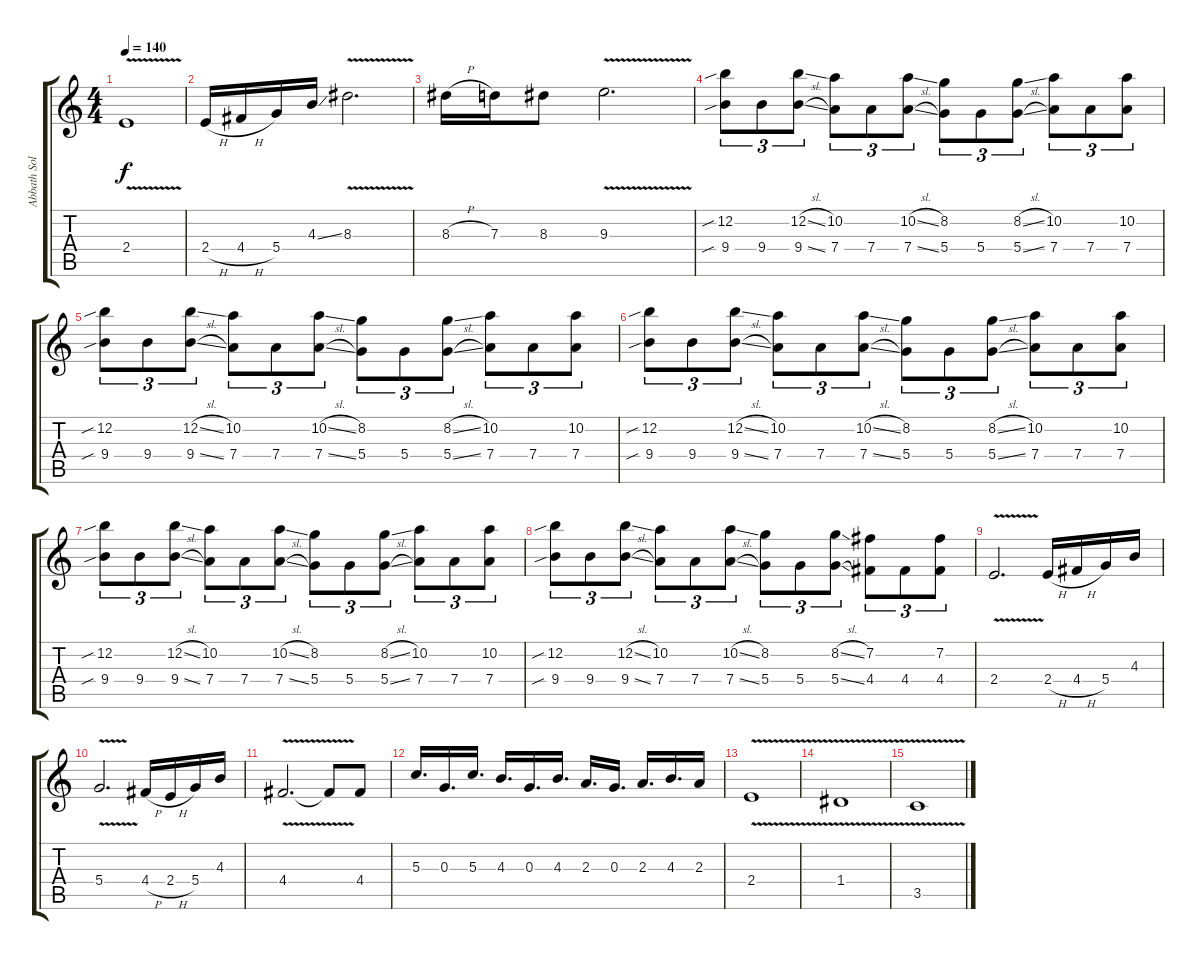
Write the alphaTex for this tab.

\track ("Abbath Solo Guitar" "Abbath Sol") {instrument distortionguitar}
\staff {score tabs}
\tuning (E4 B3 G3 D3 A2 E2) {hide}
\ts (4 4)
\tempo 140
\clef g2
\ks c
2.4{v}.1{dy f} |
2.4{h}.16 4.4{h}.16 5.4.16 4.3{ss}.16 8.3{v}.2{d} |
8.3{h}.16 7.3.16 8.3.8 9.3{v}.2{d} |
(12.2{sib} 9.4{sib}).8{tu (3 2)} 9.4.8{tu (3 2)} (12.2{sl} 9.4{sl}).8{tu (3 2)} (10.2 7.4).8{tu (3 2)} 7.4.8{tu (3 2)} (10.2{sl} 7.4{sl}).8{tu (3 2)} (8.2 5.4).8{tu (3 2)} 5.4.8{tu (3 2)} (8.2{sl} 5.4{sl}).8{tu (3 2)} (10.2 7.4).8{tu (3 2)} 7.4.8{tu (3 2)} (10.2 7.4).8{tu (3 2)} |
(12.2{sib} 9.4{sib}).8{tu (3 2)} 9.4.8{tu (3 2)} (12.2{sl} 9.4{sl}).8{tu (3 2)} (10.2 7.4).8{tu (3 2)} 7.4.8{tu (3 2)} (10.2{sl} 7.4{sl}).8{tu (3 2)} (8.2 5.4).8{tu (3 2)} 5.4.8{tu (3 2)} (8.2{sl} 5.4{sl}).8{tu (3 2)} (10.2 7.4).8{tu (3 2)} 7.4.8{tu (3 2)} (10.2 7.4).8{tu (3 2)} |
(12.2{sib} 9.4{sib}).8{tu (3 2)} 9.4.8{tu (3 2)} (12.2{sl} 9.4{sl}).8{tu (3 2)} (10.2 7.4).8{tu (3 2)} 7.4.8{tu (3 2)} (10.2{sl} 7.4{sl}).8{tu (3 2)} (8.2 5.4).8{tu (3 2)} 5.4.8{tu (3 2)} (8.2{sl} 5.4{sl}).8{tu (3 2)} (10.2 7.4).8{tu (3 2)} 7.4.8{tu (3 2)} (10.2 7.4).8{tu (3 2)} |
(12.2{sib} 9.4{sib}).8{tu (3 2)} 9.4.8{tu (3 2)} (12.2{sl} 9.4{sl}).8{tu (3 2)} (10.2 7.4).8{tu (3 2)} 7.4.8{tu (3 2)} (10.2{sl} 7.4{sl}).8{tu (3 2)} (8.2 5.4).8{tu (3 2)} 5.4.8{tu (3 2)} (8.2{sl} 5.4{sl}).8{tu (3 2)} (10.2 7.4).8{tu (3 2)} 7.4.8{tu (3 2)} (10.2 7.4).8{tu (3 2)} |
(12.2{sib} 9.4{sib}).8{tu (3 2)} 9.4.8{tu (3 2)} (12.2{sl} 9.4{sl}).8{tu (3 2)} (10.2 7.4).8{tu (3 2)} 7.4.8{tu (3 2)} (10.2{sl} 7.4{sl}).8{tu (3 2)} (8.2 5.4).8{tu (3 2)} 5.4.8{tu (3 2)} (8.2{sl} 5.4{sl}).8{tu (3 2)} (7.2 4.4).8{tu (3 2)} 4.4.8{tu (3 2)} (7.2 4.4).8{tu (3 2)} |
2.4{v}.2{d} 2.4{h}.16 4.4{h}.16 5.4.16 4.3.16 |
5.4{v}.2{d} 4.4{h}.16 2.4{h}.16 5.4.16 4.3.16 |
4.4{v}.2{d} 4.4{t}.8 4.4.8 |
5.3.16{d} 0.3.16{d} 5.3.16{d} 4.3.16{d} 0.3.16{d} 4.3.16{d} 2.3.16{d} 0.3.16{d} 2.3.16{d} 4.3.16{d} 2.3.16 |
2.4{v}.1 |
1.4{v}.1 |
3.5{v}.1
